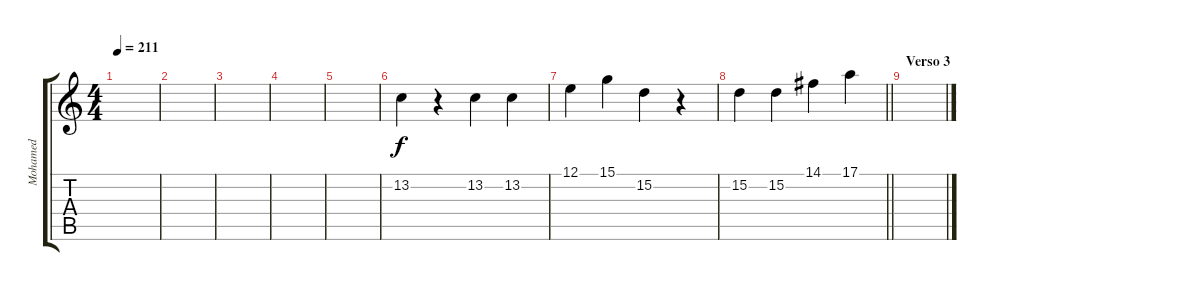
\track ("Mohamed" "Mohamed") {instrument violin}
\staff {score tabs}
\tuning (E4 B3 G3 D3 A2 E2) {hide}
\ts (4 4)
\tempo 211
\clef g2
\ks c
|
|
|
|
|
13.2.4 r.4 13.2.4 13.2.4 |
12.1.4 15.1.4 15.2.4 r.4 |
\barLineRight lightlight
15.2.4 15.2.4 14.1.4 17.1.4 |
\section ("" "Verso 3")
